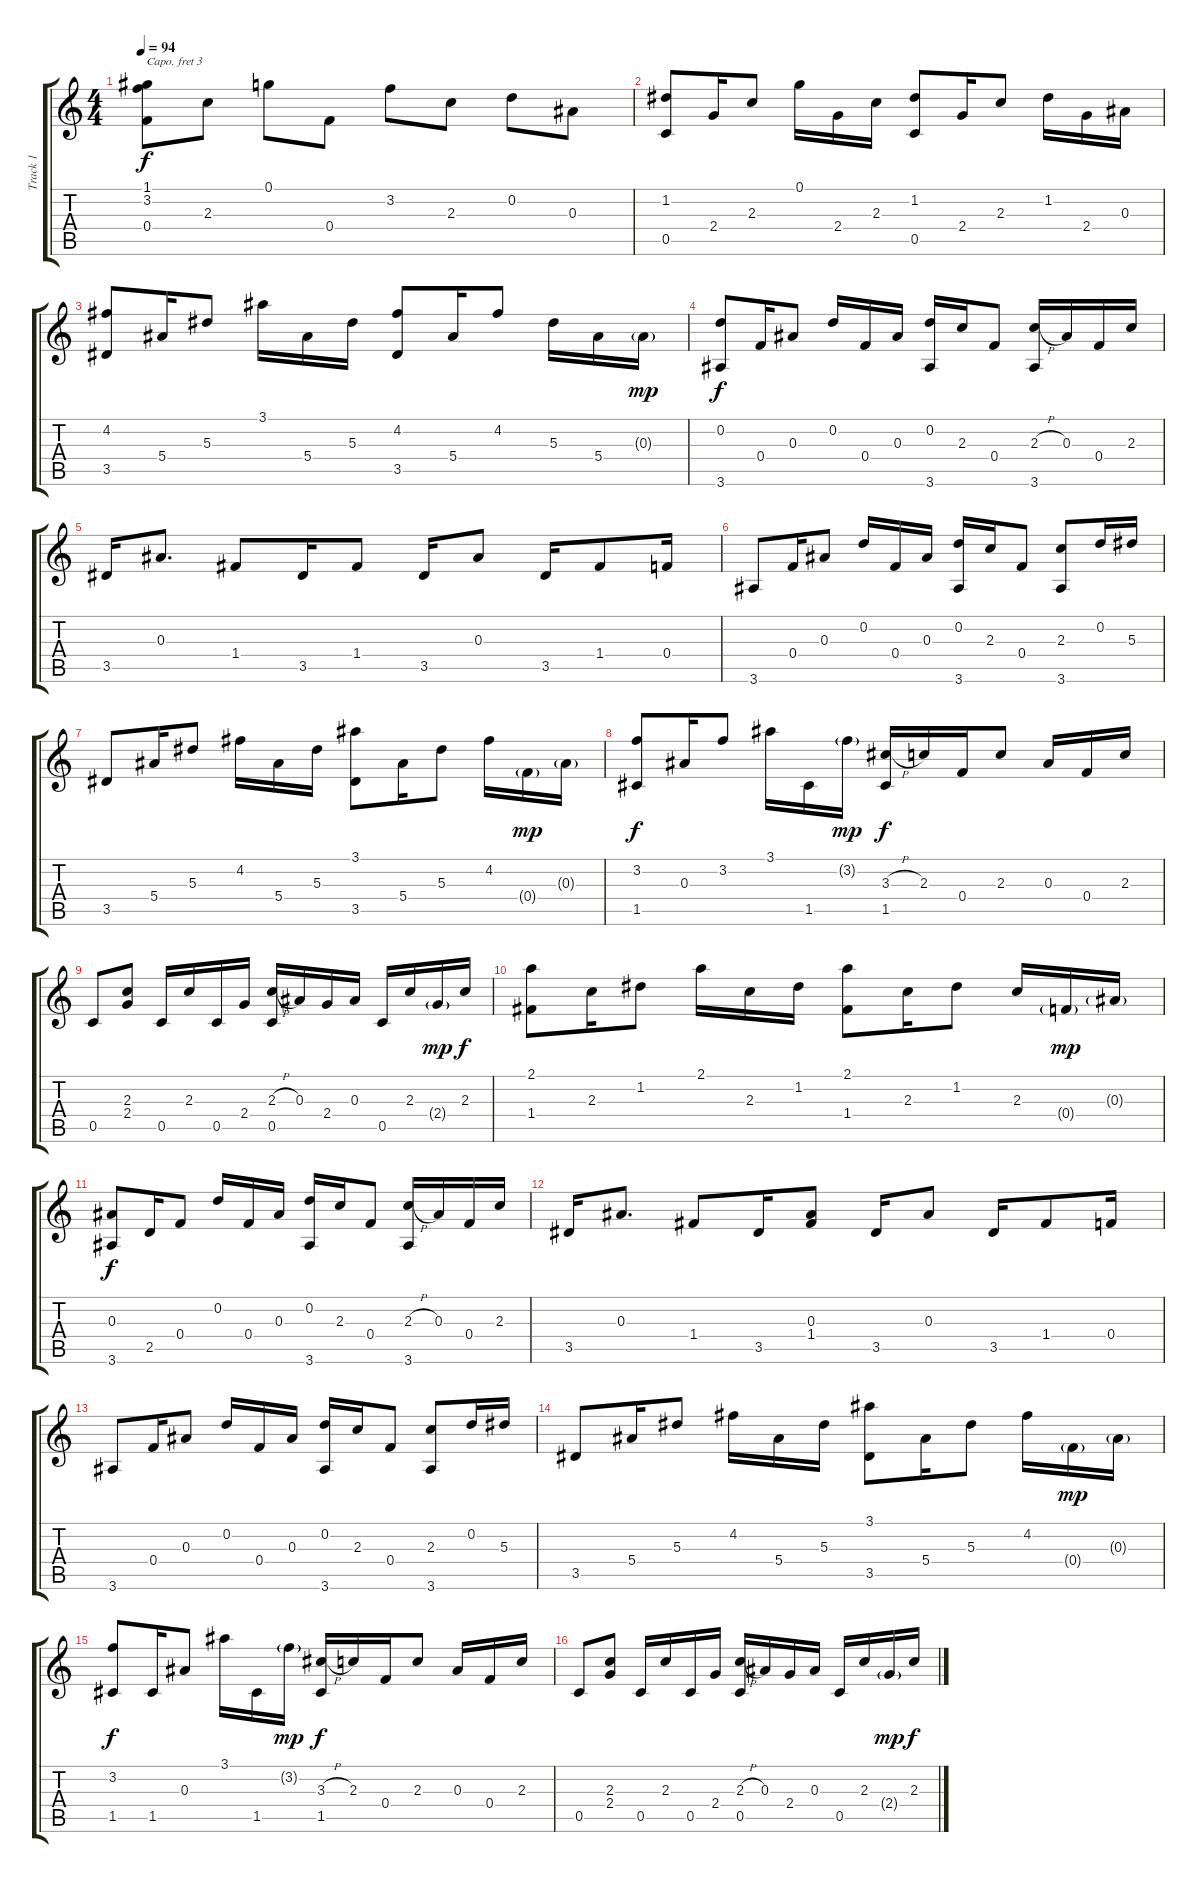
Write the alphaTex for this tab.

\track ("Track 1" "Track 1") {instrument acousticguitarsteel}
\staff {score tabs}
\capo 3
\tuning (E4 B3 G3 D3 A2 E2) {hide}
\ts (4 4)
\tempo 94
\clef g2
\ks c
(1.1 3.2 0.4).8{dy f} 2.3.8 0.1.8 0.4.8 3.2.8 2.3.8 0.2.8 0.3.8 |
(1.2 0.5).8 2.4.16 2.3.8 0.1.16 2.4.16 2.3.16 (1.2 0.5).8 2.4.16 2.3.8 1.2.16 2.4.16 0.3.16 |
(4.2 3.5).8 5.4.16 5.3.8 3.1.16 5.4.16 5.3.16 (4.2 3.5).8 5.4.16 4.2.8 5.3.16 5.4.16 0.3{g}.16{dy mp} |
(0.2 3.6).8{dy f} 0.4.16 0.3.8 0.2.16 0.4.16 0.3.16 (0.2 3.6).16 2.3.16 0.4.8 (2.3{h} 3.6).16 0.3.16 0.4.16 2.3.16 |
3.5.16 0.3.8{d} 1.4.8 3.5.16 1.4.8 3.5.16 0.3.8 3.5.16 1.4.8 0.4.16 |
3.6.8 0.4.16 0.3.8 0.2.16 0.4.16 0.3.16 (0.2 3.6).16 2.3.16 0.4.8 (2.3 3.6).8 0.2.16 5.3.16 |
3.5.8 5.4.16 5.3.8 4.2.16 5.4.16 5.3.16 (3.1 3.5).8 5.4.16 5.3.8 4.2.16 0.4{g}.16{dy mp} 0.3{g}.16 |
(3.2 1.5).8{dy f} 0.3.16 3.2.8 3.1.16 1.5.16 3.2{g}.16{dy mp} (3.3{h} 1.5).16{dy f} 2.3.16 0.4.16 2.3.8 0.3.16 0.4.16 2.3.16 |
0.5.8 (2.3 2.4).8 0.5.16 2.3.16 0.5.16 2.4.16 (2.3{h} 0.5).16 0.3.16 2.4.16 0.3.16 0.5.16 2.3.16 2.4{g}.16{dy mp} 2.3.16{dy f} |
(2.1 1.4).8 2.3.16 1.2.8 2.1.16 2.3.16 1.2.16 (2.1 1.4).8 2.3.16 1.2.8 2.3.16 0.4{g}.16{dy mp} 0.3{g}.16 |
(0.3 3.6).8{dy f} 2.5.16 0.4.8 0.2.16 0.4.16 0.3.16 (0.2 3.6).16 2.3.16 0.4.8 (2.3{h} 3.6).16 0.3.16 0.4.16 2.3.16 |
3.5.16 0.3.8{d} 1.4.8 3.5.16 (0.3 1.4).8 3.5.16 0.3.8 3.5.16 1.4.8 0.4.16 |
3.6.8 0.4.16 0.3.8 0.2.16 0.4.16 0.3.16 (0.2 3.6).16 2.3.16 0.4.8 (2.3 3.6).8 0.2.16 5.3.16 |
3.5.8 5.4.16 5.3.8 4.2.16 5.4.16 5.3.16 (3.1 3.5).8 5.4.16 5.3.8 4.2.16 0.4{g}.16{dy mp} 0.3{g}.16 |
(3.2 1.5).8{dy f} 1.5.16 0.3.8 3.1.16 1.5.16 3.2{g}.16{dy mp} (3.3{h} 1.5).16{dy f} 2.3.16 0.4.16 2.3.8 0.3.16 0.4.16 2.3.16 |
0.5.8 (2.3 2.4).8 0.5.16 2.3.16 0.5.16 2.4.16 (2.3{h} 0.5).16 0.3.16 2.4.16 0.3.16 0.5.16 2.3.16 2.4{g}.16{dy mp} 2.3.16{dy f}
